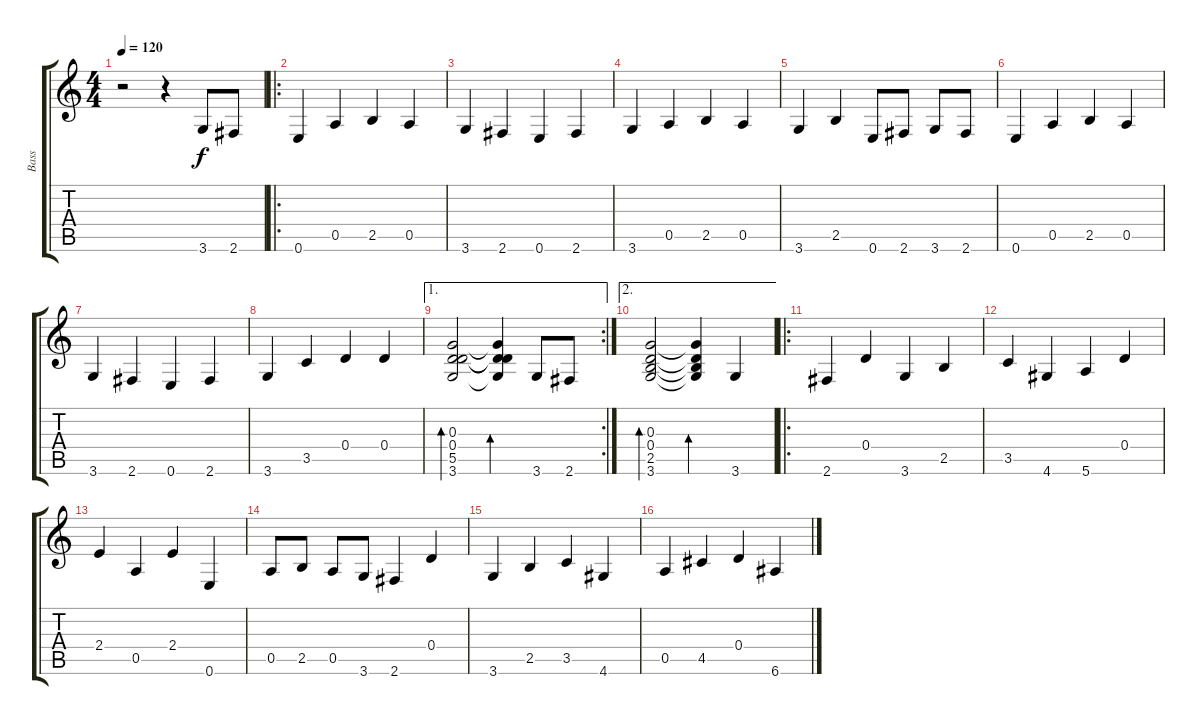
\track ("Bass" "Bass") {instrument acousticguitarnylon}
\staff {score tabs}
\tuning (E4 B3 G3 D3 A2 E2) {hide}
\ts (4 4)
\tempo 120
\clef g2
\ks c
r.2{dy f instrument acousticguitarnylon} r.4 3.6.8 2.6.8 |
\ro
0.6.4 0.5.4 2.5.4 0.5.4 |
3.6.4 2.6.4 0.6.4 2.6.4 |
3.6.4 0.5.4 2.5.4 0.5.4 |
3.6.4 2.5.4 0.6.8 2.6.8 3.6.8 2.6.8 |
0.6.4 0.5.4 2.5.4 0.5.4 |
3.6.4 2.6.4 0.6.4 2.6.4 |
3.6.4 3.5.4 0.4.4 0.4.4 |
\ae 1
\rc 2
(0.3 0.4 5.5 3.6).2{bd 60} (0.3{t} 0.4{t} 5.5{t} 3.6{t}).4{bd 60} 3.6.8 2.6.8 |
\ae 2
(0.3 0.4 2.5 3.6).2{bd 60} (0.3{t} 0.4{t} 2.5{t} 3.6{t}).4{bd 60} 3.6.4 |
\ro
2.6.4 0.4.4 3.6.4 2.5.4 |
3.5.4 4.6.4 5.6.4 0.4.4 |
2.4.4 0.5.4 2.4.4 0.6.4 |
0.5.8 2.5.8 0.5.8 3.6.8 2.6.4 0.4.4 |
3.6.4 2.5.4 3.5.4 4.6.4 |
0.5.4 4.5.4 0.4.4 6.6.4
